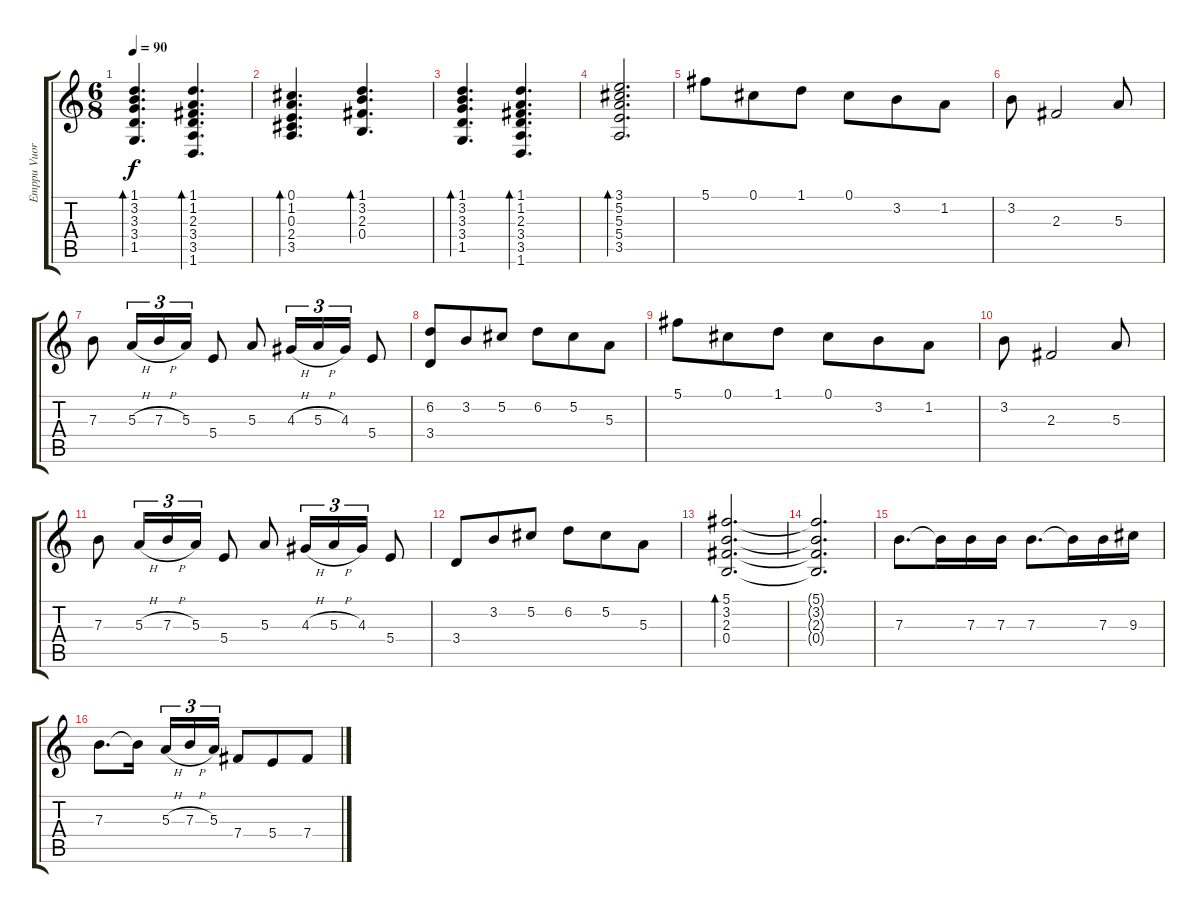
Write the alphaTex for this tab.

\track ("Emppu Vuorinen" "Emppu Vuor") {instrument acousticguitarsteel}
\staff {score tabs}
\tuning (Db4 Ab3 E3 B2 Gb2 Db2) {hide}
\ts (6 8)
\tempo 90
\clef g2
\ks c
(1.1 3.2 3.3 3.4 1.5).4{d bd 120 dy f} (1.1 1.2 2.3 3.4 3.5 1.6).4{d bd 120} |
(0.1 1.2 0.3 2.4 3.5).4{d bd 120} (1.1 3.2 2.3 0.4).4{d bd 120} |
(1.1 3.2 3.3 3.4 1.5).4{d bd 120} (1.1 1.2 2.3 3.4 3.5 1.6).4{d bd 120} |
(3.1 5.2 5.3 5.4 3.5).2{d bd 120} |
5.1.8 0.1.8 1.1.8 0.1.8 3.2.8 1.2.8 |
3.2.8 2.3.2 5.3.8 |
7.3.8 5.3{h}.16{tu (3 2)} 7.3{h}.16{tu (3 2)} 5.3.16{tu (3 2)} 5.4.8 5.3.8 4.3{h}.16{tu (3 2)} 5.3{h}.16{tu (3 2)} 4.3.16{tu (3 2)} 5.4.8 |
(6.2 3.4).8 3.2.8 5.2.8 6.2.8 5.2.8 5.3.8 |
5.1.8 0.1.8 1.1.8 0.1.8 3.2.8 1.2.8 |
3.2.8 2.3.2 5.3.8 |
7.3.8 5.3{h}.16{tu (3 2)} 7.3{h}.16{tu (3 2)} 5.3.16{tu (3 2)} 5.4.8 5.3.8 4.3{h}.16{tu (3 2)} 5.3{h}.16{tu (3 2)} 4.3.16{tu (3 2)} 5.4.8 |
3.4.8 3.2.8 5.2.8 6.2.8 5.2.8 5.3.8 |
(5.1 3.2 2.3 0.4).2{d bd 120} |
(5.1{t} 3.2{t} 2.3{t} 0.4{t}).2{d} |
7.3.8{d} 7.3{t}.16 7.3.16 7.3.16 7.3.8{d} 7.3{t}.16 7.3.16 9.3.16 |
7.3.8{d} 7.3{t}.16{beam splitsecondary} 5.3{h}.16{tu (3 2)} 7.3{h}.16{tu (3 2)} 5.3.16{tu (3 2)} 7.4.8 5.4.8 7.4.8
